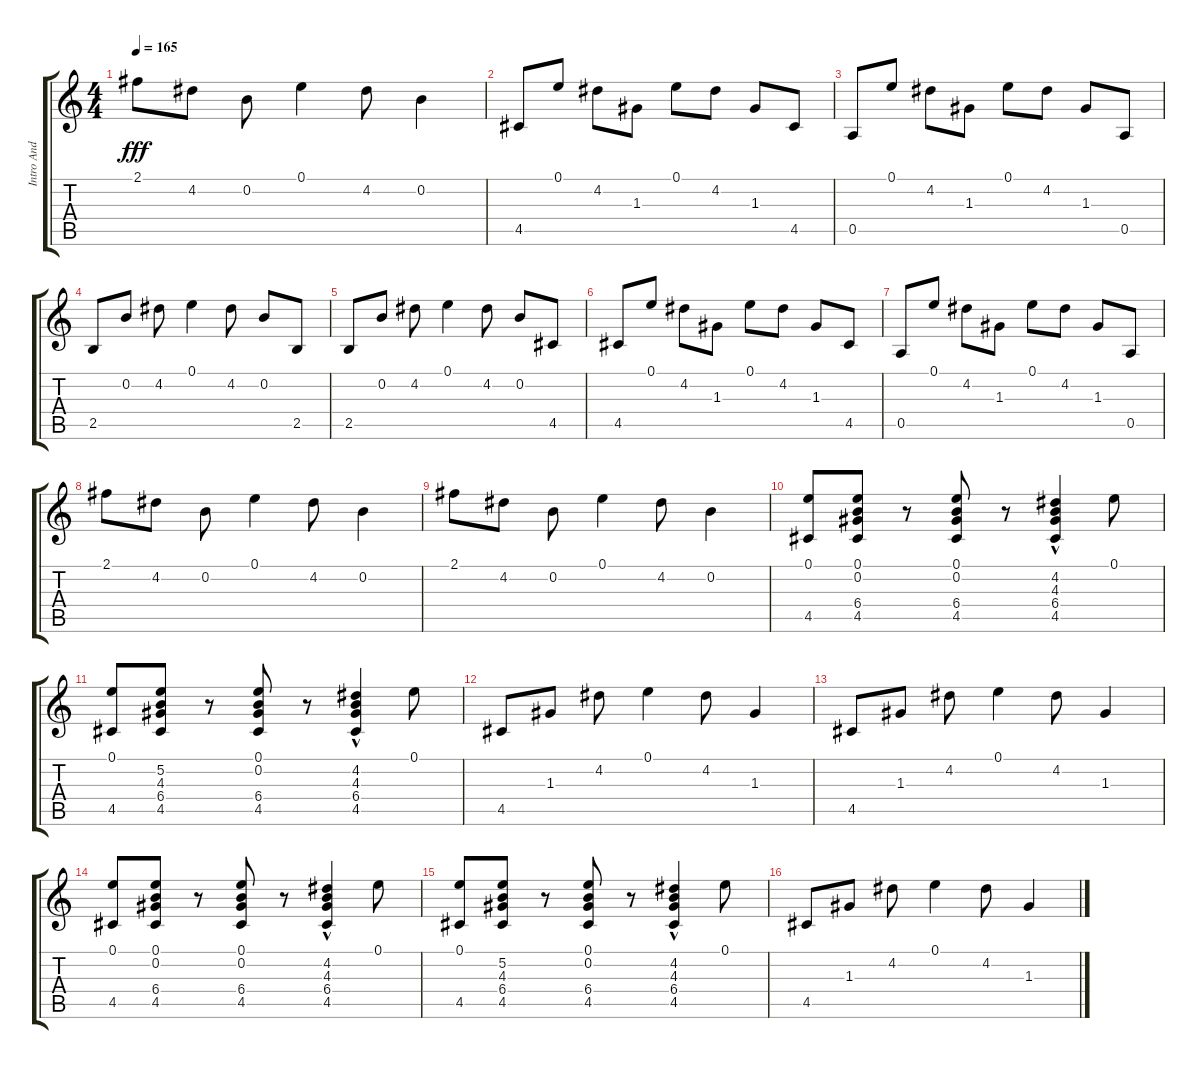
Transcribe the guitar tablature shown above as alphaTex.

\track ("Intro And Main Guitar" "Intro And ") {instrument electricguitarclean}
\staff {score tabs}
\tuning (E4 B3 G3 D3 A2 E2) {hide}
\ts (4 4)
\tempo 165
\clef g2
\ks c
2.1.8{dy fff} 4.2.8 0.2.8 0.1.4 4.2.8 0.2.4 |
4.5.8 0.1.8 4.2.8 1.3.8 0.1.8 4.2.8 1.3.8 4.5.8 |
0.5.8 0.1.8 4.2.8 1.3.8 0.1.8 4.2.8 1.3.8 0.5.8 |
2.5.8 0.2.8 4.2.8 0.1.4 4.2.8 0.2.8 2.5.8 |
2.5.8 0.2.8 4.2.8 0.1.4 4.2.8 0.2.8 4.5.8 |
4.5.8 0.1.8 4.2.8 1.3.8 0.1.8 4.2.8 1.3.8 4.5.8 |
0.5.8 0.1.8 4.2.8 1.3.8 0.1.8 4.2.8 1.3.8 0.5.8 |
2.1.8 4.2.8 0.2.8 0.1.4 4.2.8 0.2.4 |
2.1.8 4.2.8 0.2.8 0.1.4 4.2.8 0.2.4 |
(0.1 4.5).8 (0.1 0.2 6.4 4.5).8 r.8 (0.1 0.2 6.4 4.5).8 r.8 (4.2 4.3{hac} 6.4{hac} 4.5{hac}).4 0.1.8 |
(0.1 4.5).8 (5.2 4.3 6.4 4.5).8 r.8 (0.1 0.2 6.4 4.5).8 r.8 (4.2 4.3{hac} 6.4{hac} 4.5{hac}).4 0.1.8 |
4.5.8 1.3.8 4.2.8 0.1.4 4.2.8 1.3.4 |
4.5.8 1.3.8 4.2.8 0.1.4 4.2.8 1.3.4 |
(0.1 4.5).8 (0.1 0.2 6.4 4.5).8 r.8 (0.1 0.2 6.4 4.5).8 r.8 (4.2 4.3{hac} 6.4{hac} 4.5{hac}).4 0.1.8 |
(0.1 4.5).8 (5.2 4.3 6.4 4.5).8 r.8 (0.1 0.2 6.4 4.5).8 r.8 (4.2 4.3{hac} 6.4{hac} 4.5{hac}).4 0.1.8 |
4.5.8 1.3.8 4.2.8 0.1.4 4.2.8 1.3.4
